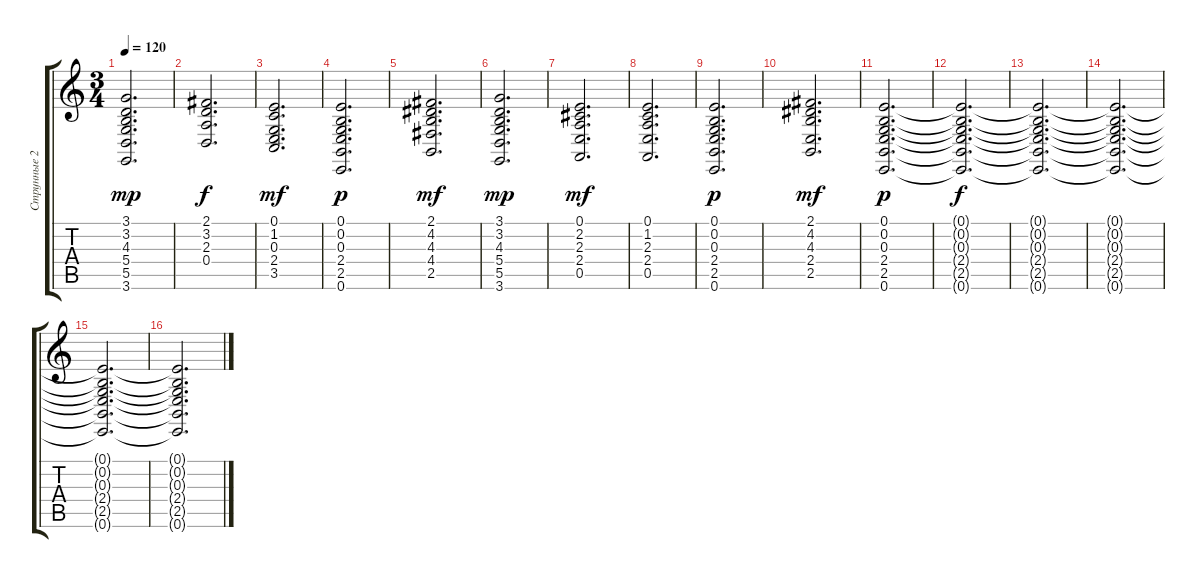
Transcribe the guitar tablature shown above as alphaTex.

\track ("Струнные 2" "Струнные 2") {instrument stringensemble2}
\staff {score tabs}
\tuning (E4 B3 G3 D3 A2 E2) {hide}
\ts (3 4)
\tempo 120
\clef g2
\ks c
(3.1 3.2 4.3 5.4 5.5 3.6).2{d dy mp} |
(2.1 3.2 2.3 0.4).2{d dy f} |
(0.1 1.2 0.3 2.4 3.5).2{d dy mf} |
(0.1 0.2 0.3 2.4 2.5 0.6).2{d dy p} |
(2.1 4.2 4.3 4.4 2.5).2{d dy mf} |
(3.1 3.2 4.3 5.4 5.5 3.6).2{d dy mp} |
(0.1 2.2 2.3 2.4 0.5).2{d dy mf} |
(0.1 1.2 2.3 2.4 0.5).2{d} |
(0.1 0.2 0.3 2.4 2.5 0.6).2{d dy p} |
(2.1 4.2 4.3 2.4 2.5).2{d dy mf} |
(0.1 0.2 0.3 2.4 2.5 0.6).2{d dy p} |
(0.1{t} 0.2{t} 0.3{t} 2.4{t} 2.5{t} 0.6{t}).2{d dy f} |
(0.1{t} 0.2{t} 0.3{t} 2.4{t} 2.5{t} 0.6{t}).2{d} |
(0.1{t} 0.2{t} 0.3{t} 2.4{t} 2.5{t} 0.6{t}).2{d} |
(0.1{t} 0.2{t} 0.3{t} 2.4{t} 2.5{t} 0.6{t}).2{d} |
(0.1{t} 0.2{t} 0.3{t} 2.4{t} 2.5{t} 0.6{t}).2{d}
